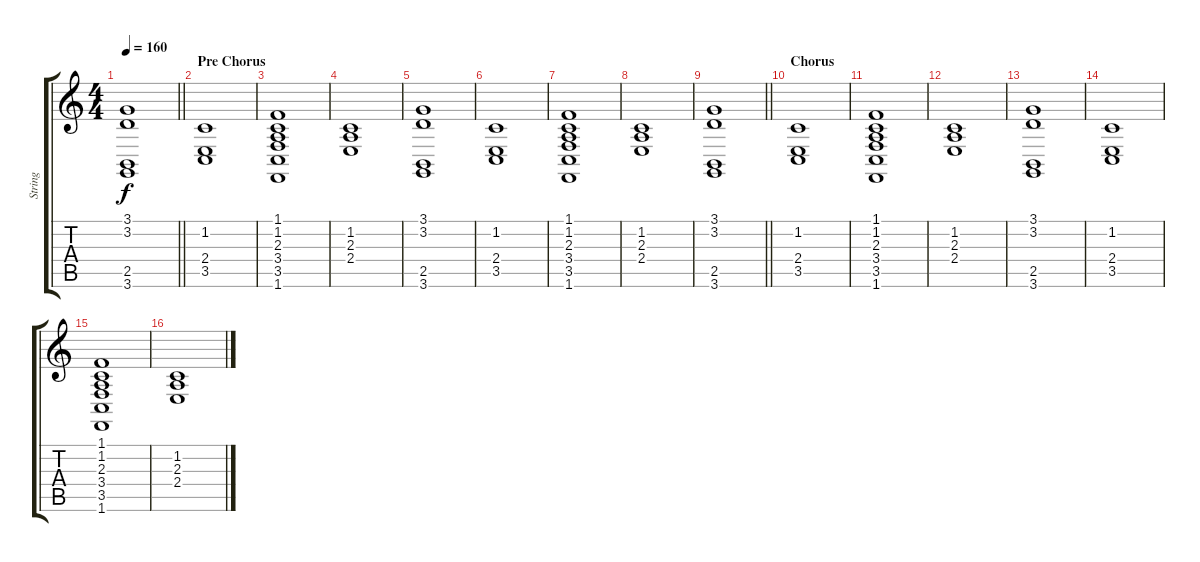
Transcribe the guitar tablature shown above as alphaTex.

\track ("String" "String") {instrument stringensemble1}
\staff {score tabs}
\tuning (E4 B3 G3 D3 A2 E2) {hide}
\ts (4 4)
\tempo 160
\clef g2
\barLineRight lightlight
\ks c
(3.1 3.2 2.5 3.6).1{dy f} |
\section ("" "Pre Chorus")
(1.2 2.4 3.5).1 |
(1.1 1.2 2.3 3.4 3.5 1.6).1 |
(1.2 2.3 2.4).1 |
(3.1 3.2 2.5 3.6).1 |
(1.2 2.4 3.5).1 |
(1.1 1.2 2.3 3.4 3.5 1.6).1 |
(1.2 2.3 2.4).1 |
\barLineRight lightlight
(3.1 3.2 2.5 3.6).1 |
\section ("" "Chorus")
(1.2 2.4 3.5).1 |
(1.1 1.2 2.3 3.4 3.5 1.6).1 |
(1.2 2.3 2.4).1 |
(3.1 3.2 2.5 3.6).1 |
(1.2 2.4 3.5).1 |
(1.1 1.2 2.3 3.4 3.5 1.6).1 |
(1.2 2.3 2.4).1
